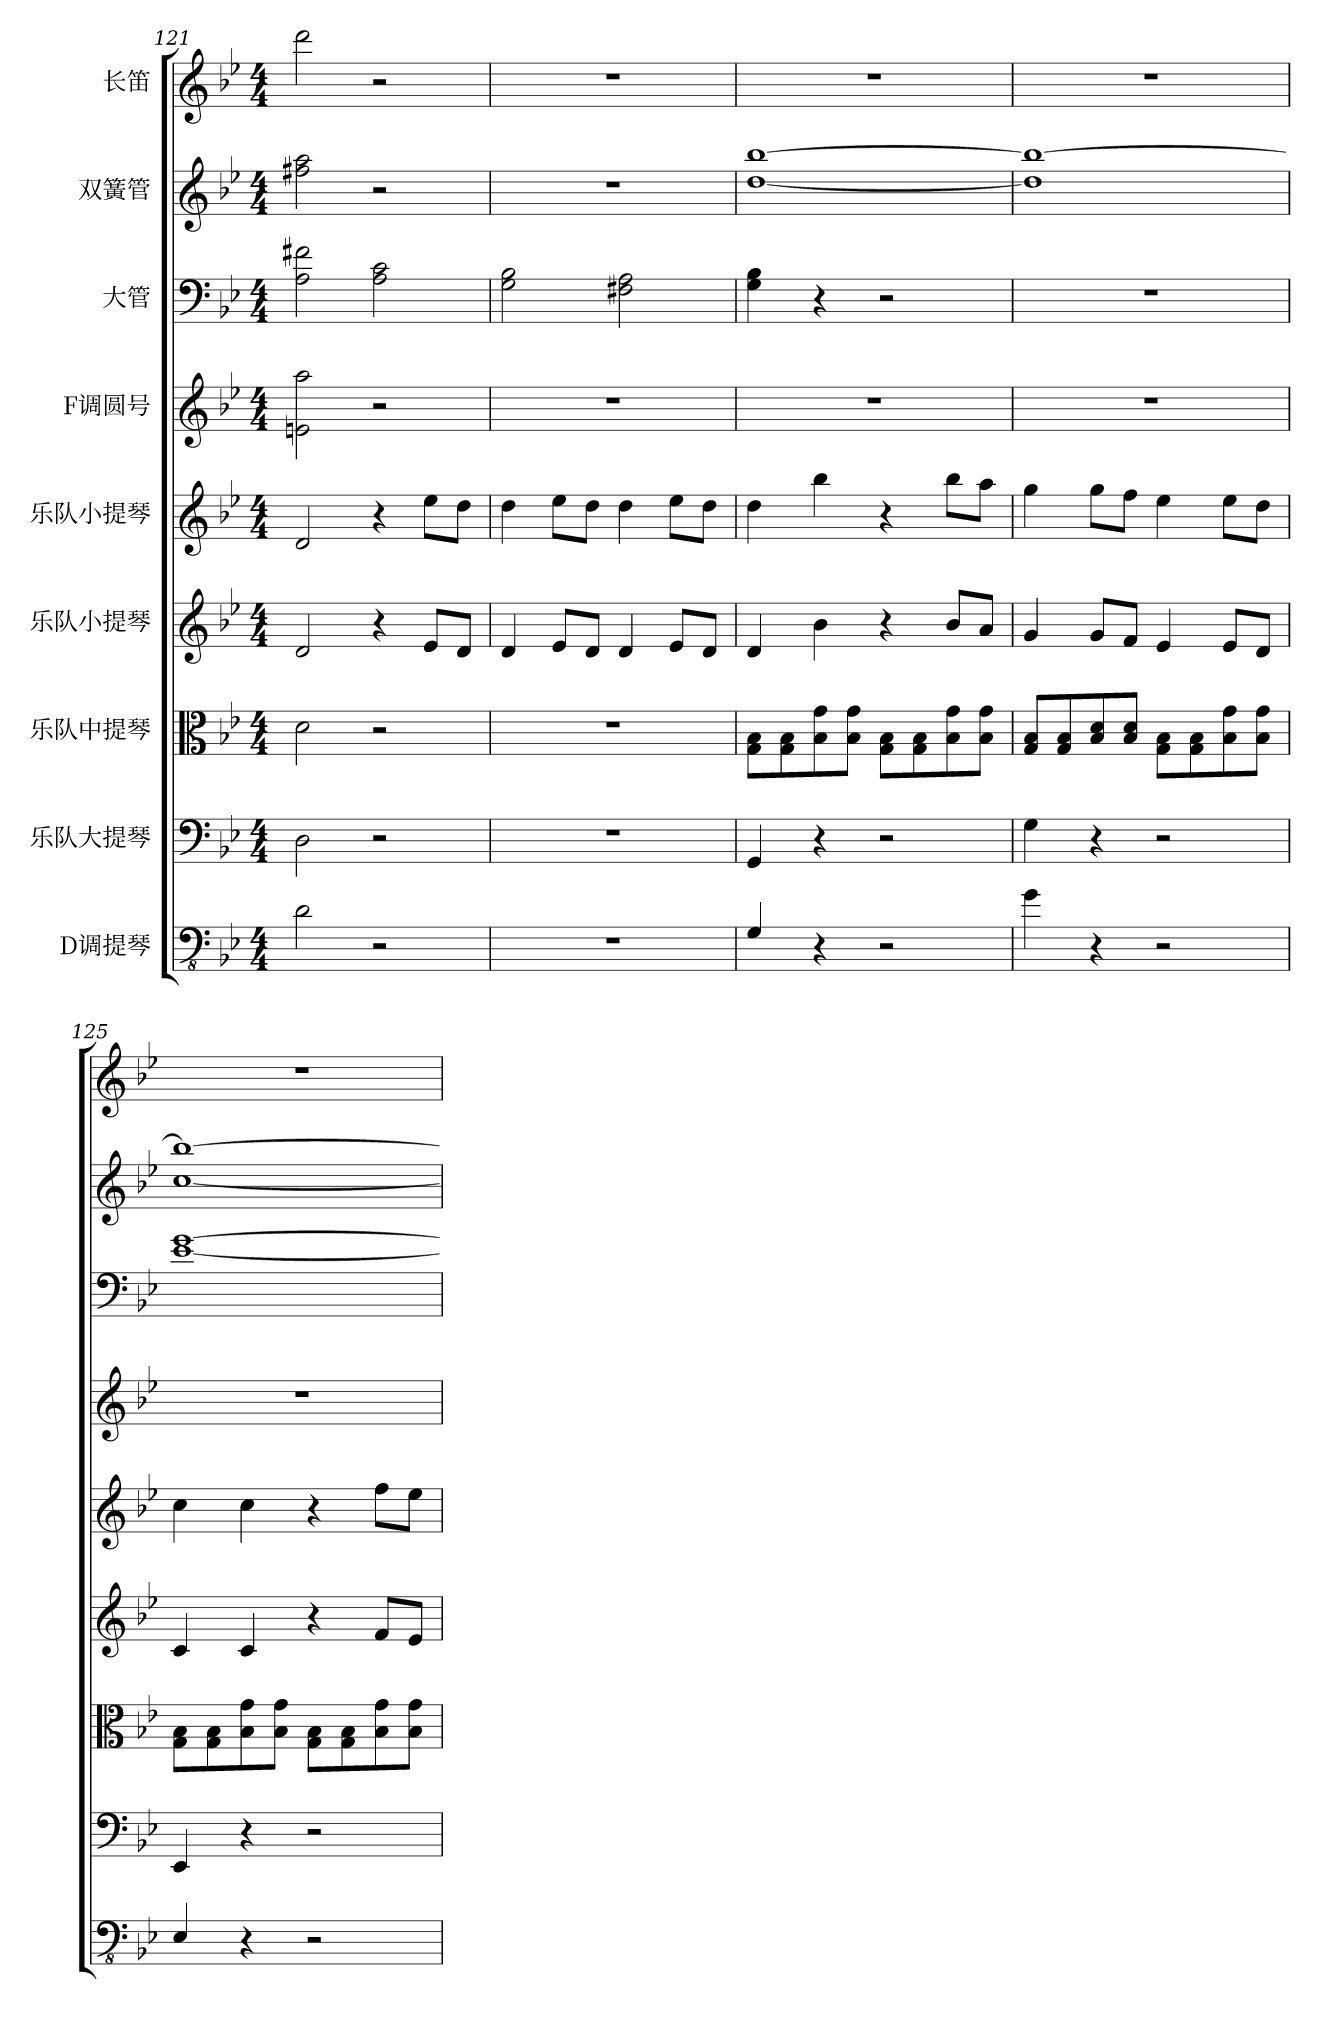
**kern	**kern	**kern	**kern	**kern	**kern	**kern	**kern	**kern
*part9	*part8	*part7	*part6	*part5	*part4	*part3	*part2	*part1
*staff9	*staff8	*staff7	*staff6	*staff5	*staff4	*staff3	*staff2	*staff1
*I"D调提琴	*I"乐队大提琴	*I"乐队中提琴	*I"乐队小提琴	*I"乐队小提琴	*I"F调圆号	*I"大管	*I"双簧管	*I"长笛
!!LO:PB:g=z
*clefFv4	*clefF4	*clefC3	*clefG2	*clefG2	*clefG2	*clefF4	*clefG2	*clefG2
*ITrd7c12	*	*	*	*	*ITrd4c7	*	*	*
*k[b-e-]	*k[b-e-]	*k[b-e-]	*k[b-e-]	*k[b-e-]	*k[b-e-a-]	*k[b-e-]	*k[b-e-]	*k[b-e-]
*M4/4	*M4/4	*M4/4	*M4/4	*M4/4	*M4/4	*M4/4	*M4/4	*M4/4
=121	=121	=121	=121	=121	=121	=121	=121	=121
2DD\	2D\	2d\	2d/	2d/	2An\ 2dd\	2A\ 2f#X\	2ff#X\ 2aa\	2ddd\
2r	2r	2r	4r	4r	2r	2A\ 2c\	2r	2r
.	.	.	8e-/L	8ee-\L	.	.	.	.
.	.	.	8d/J	8dd\J	.	.	.	.
=122	=122	=122	=122	=122	=122	=122	=122	=122
1r	1r	1r	4d/	4dd\	1r	2G\ 2B-\	1r	1r
.	.	.	8e-/L	8ee-\L	.	.	.	.
.	.	.	8d/J	8dd\J	.	.	.	.
.	.	.	4d/	4dd\	.	2F#X\ 2A\	.	.
.	.	.	8e-/L	8ee-\L	.	.	.	.
.	.	.	8d/J	8dd\J	.	.	.	.
=123	=123	=123	=123	=123	=123	=123	=123	=123
*	*	*	*	*	*	*	*^	*
4GGG/	4GG/	8G\ 8B-\L	4d/	4dd\	1r	4G\ 4B-\	[1bb-	[1dd	1r
.	.	8G\ 8B-\	.	.	.	.	.	.	.
4r	4r	8B-\ 8g\	4b-\	4bb-\	.	4r	.	.	.
.	.	8B-\ 8g\J	.	.	.	.	.	.	.
2r	2r	8G\ 8B-\L	4r	4r	.	2r	.	.	.
.	.	8G\ 8B-\	.	.	.	.	.	.	.
.	.	8B-\ 8g\	8b-/L	8bb-\L	.	.	.	.	.
.	.	8B-\ 8g\J	8a/J	8aa\J	.	.	.	.	.
=124	=124	=124	=124	=124	=124	=124	=124	=124	=124
4GG\	4G\	8G/ 8B-/L	4g/	4gg\	1r	1r	1bb-_	1dd]	1r
.	.	8G/ 8B-/	.	.	.	.	.	.	.
4r	4r	8B-/ 8d/	8g/L	8gg\L	.	.	.	.	.
.	.	8B-/ 8d/J	8f/J	8ff\J	.	.	.	.	.
2r	2r	8G\ 8B-\L	4e-/	4ee-\	.	.	.	.	.
.	.	8G\ 8B-\	.	.	.	.	.	.	.
.	.	8B-\ 8g\	8e-/L	8ee-\L	.	.	.	.	.
.	.	8B-\ 8g\J	8d/J	8dd\J	.	.	.	.	.
=125	=125	=125	=125	=125	=125	=125	=125	=125	=125
*	*	*	*	*	*	*^	*	*	*
4EEE-/	4EE-/	8G\ 8B-\L	4c/	4cc\	1r	[1g	[1e-	1bb-_	[1cc	1r
.	.	8G\ 8B-\	.	.	.	.	.	.	.	.
4r	4r	8B-\ 8g\	4c/	4cc\	.	.	.	.	.	.
.	.	8B-\ 8g\J	.	.	.	.	.	.	.	.
2r	2r	8G\ 8B-\L	4r	4r	.	.	.	.	.	.
.	.	8G\ 8B-\	.	.	.	.	.	.	.	.
.	.	8B-\ 8g\	8f/L	8ff\L	.	.	.	.	.	.
.	.	8B-\ 8g\J	8e-/J	8ee-\J	.	.	.	.	.	.
*	*	*	*	*	*	*v	*v	*	*	*
*	*	*	*	*	*	*	*v	*v	*
=	=	=	=	=	=	=	=	=
*-	*-	*-	*-	*-	*-	*-	*-	*-
